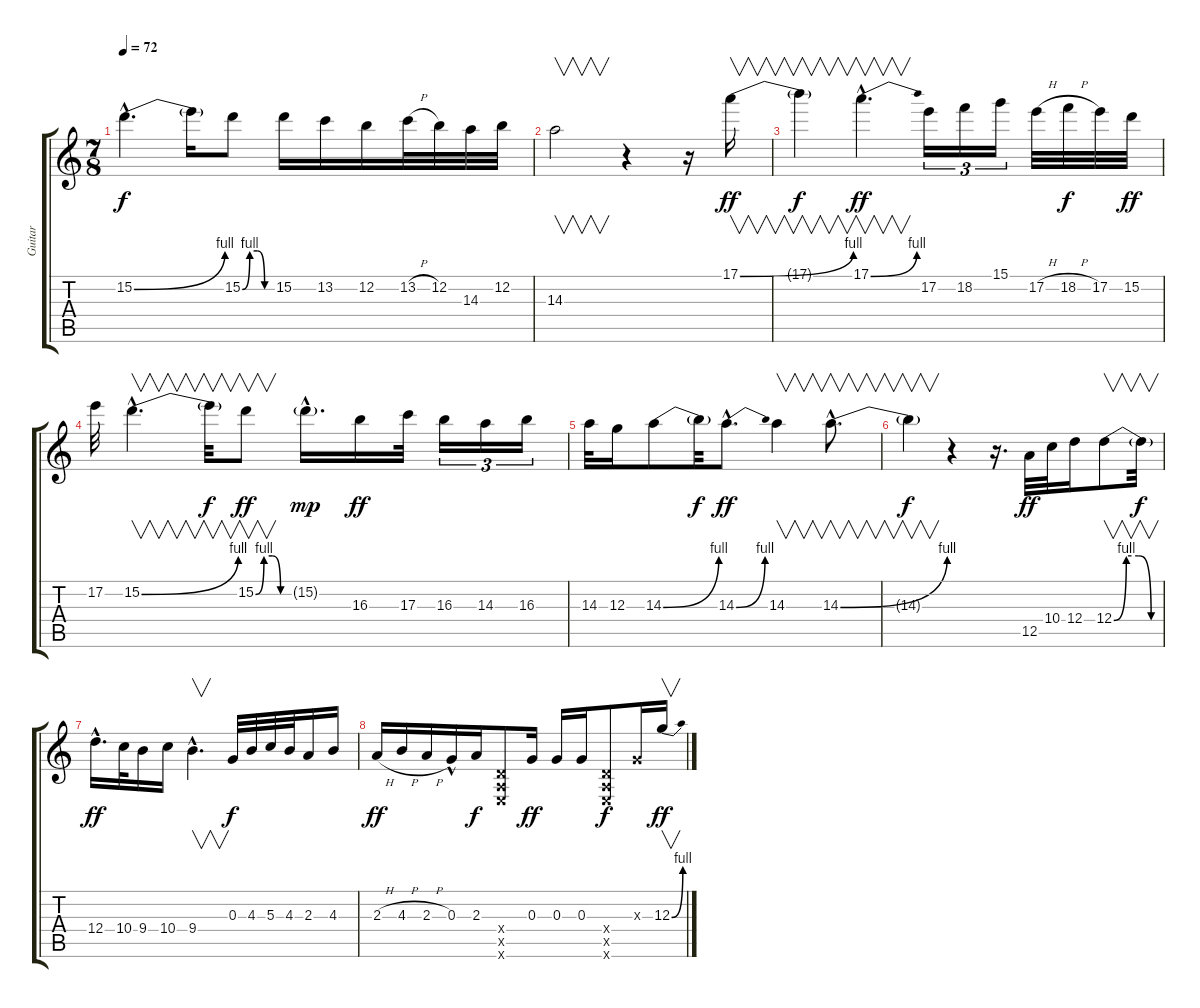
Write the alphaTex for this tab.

\track ("Guitar" "Guitar") {instrument electricguitarclean}
\staff {score tabs}
\tuning (E4 B3 G3 D3 A2 E2) {hide}
\ts (7 8)
\tempo 72
\clef g2
\ks c
15.2{be (bend 0 0 60 4) hac}.4{d dy f} 15.2{t}.16 15.2{be (custom 0 0 15 4 30 4 45 0 60 0)}.8 15.2.16 13.2.16 12.2.16 13.2{h}.32 12.2.32 14.3.32 12.2.32 |
14.3.2{v} r.4 r.16 17.1{be (bend 0 0 60 4)}.16{v dy ff} |
17.1{t}.4{v dy f} 17.1{be (bend 0 0 60 4) hac}.4{v d dy ff} 17.2.16{tu (3 2)} 18.2.16{tu (3 2)} 15.1.16{tu (3 2)} 17.2{h}.32 18.2{h}.32{dy f} 17.2.32 15.2.32{dy ff} |
17.2.32 15.2{be (bend 0 0 60 4) hac}.4{v d} 15.2{t}.32{v dy f} 15.2{be (custom 0 0 15 4 30 4 45 0 60 0)}.8{v dy ff} 15.2{g hac}.16{d dy mp} 16.3.16{dy ff} 17.3.32 16.3.16{tu (3 2)} 14.3.16{tu (3 2)} 16.3.16{tu (3 2)} |
14.3.32 12.3.16 14.3{be (bend 0 0 60 4)}.8 14.3{t}.32{dy f} 14.3{be (bend 0 0 60 4) hac}.8{d dy ff} 14.3.4{v} 14.3{be (bend 0 0 60 4) hac}.8{v d} |
14.3{t}.4{v dy f} r.4 r.16{d} 12.5.32{dy ff} 10.4.32 12.4.16 12.4{be (custom 0 0 15 4 30 4 45 0 60 0)}.8{v} 12.4{t}.32{v dy f} |
12.4{hac}.16{d dy ff} 10.4.32 9.4.16 10.4.16 9.4{hac}.4{v d} 0.3.32{dy f} 4.3.32 5.3.32 4.3.32 2.3.16 4.3.16 |
2.3{h}.16{dy ff} 4.3{h}.16 2.3{h}.16 0.3{hac}.16 2.3.16{dy f} (0.4{x} 0.5{x} 0.6{x}).8 0.3.16{dy ff} 0.3.16 0.3.16 (0.4{x} 0.5{x} 0.6{x}).8{dy f} 0.3{x}.16 12.3{be (bend 0 0 60 4)}.16{v dy ff}
